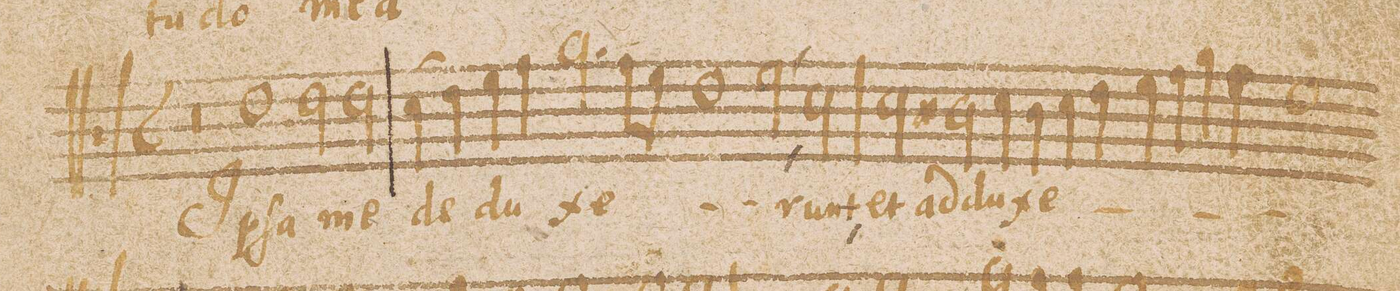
**kern	**text
*I"Alto	*
*clefC3	*
*k[]	*
*met(C)	*
*M2/1	*
=34||	=34||
*>C	*
*M2/1	*
*met(C|)	*
*mmet(C|)	*
0r	.
=35-	=35-
1e	Ip-
2e\	-ſa
2e\	me
=36-	=36-
(4d\	de-
4e\)	.
4f\	-du-
4g\	.
2.a\	-xe-
8g\L	.
8f\J	.
=37-	=37-
1e	.
2f,<\	-runt,
2d\	et
=38-	=38-
2d\	ad-
2c#X\	-du-
4d\	-xe-
4c#\	.
4d\	.
4e\	.
=39-	=39-
4f\	.
4g\	.
4a\	.
4g\	.
1f	.
=40-	=40-
*-	*-
